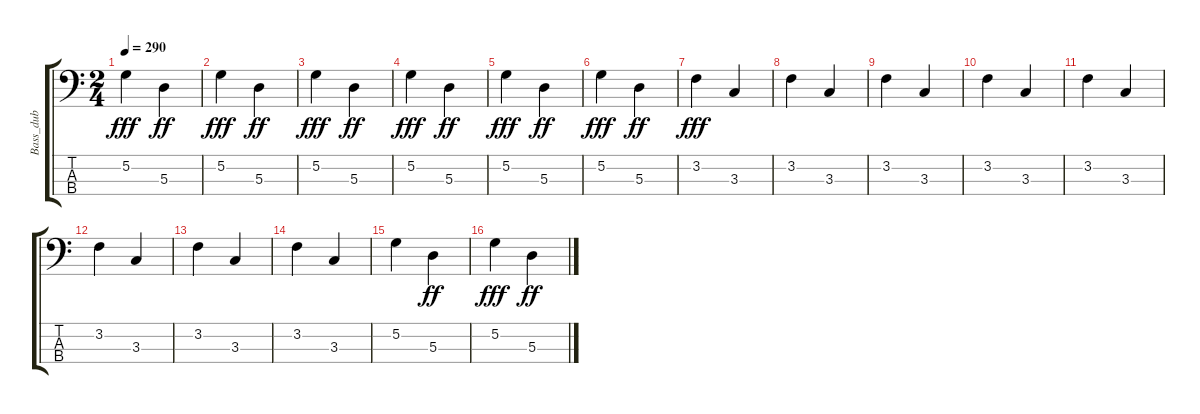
\track ("Bass_dub" "Bass_dub") {instrument electricguitarmuted}
\staff {score tabs}
\tuning (G2 D2 A1 E1) {hide}
\ts (2 4)
\tempo 290
\clef f4
\ks c
5.2.4{dy fff} 5.3.4{dy ff} |
5.2.4{dy fff} 5.3.4{dy ff} |
5.2.4{dy fff} 5.3.4{dy ff} |
5.2.4{dy fff} 5.3.4{dy ff} |
5.2.4{dy fff} 5.3.4{dy ff} |
5.2.4{dy fff} 5.3.4{dy ff} |
3.2.4{dy fff} 3.3.4 |
3.2.4 3.3.4 |
3.2.4 3.3.4 |
3.2.4 3.3.4 |
3.2.4 3.3.4 |
3.2.4 3.3.4 |
3.2.4 3.3.4 |
3.2.4 3.3.4 |
5.2.4 5.3.4{dy ff} |
5.2.4{dy fff} 5.3.4{dy ff}
